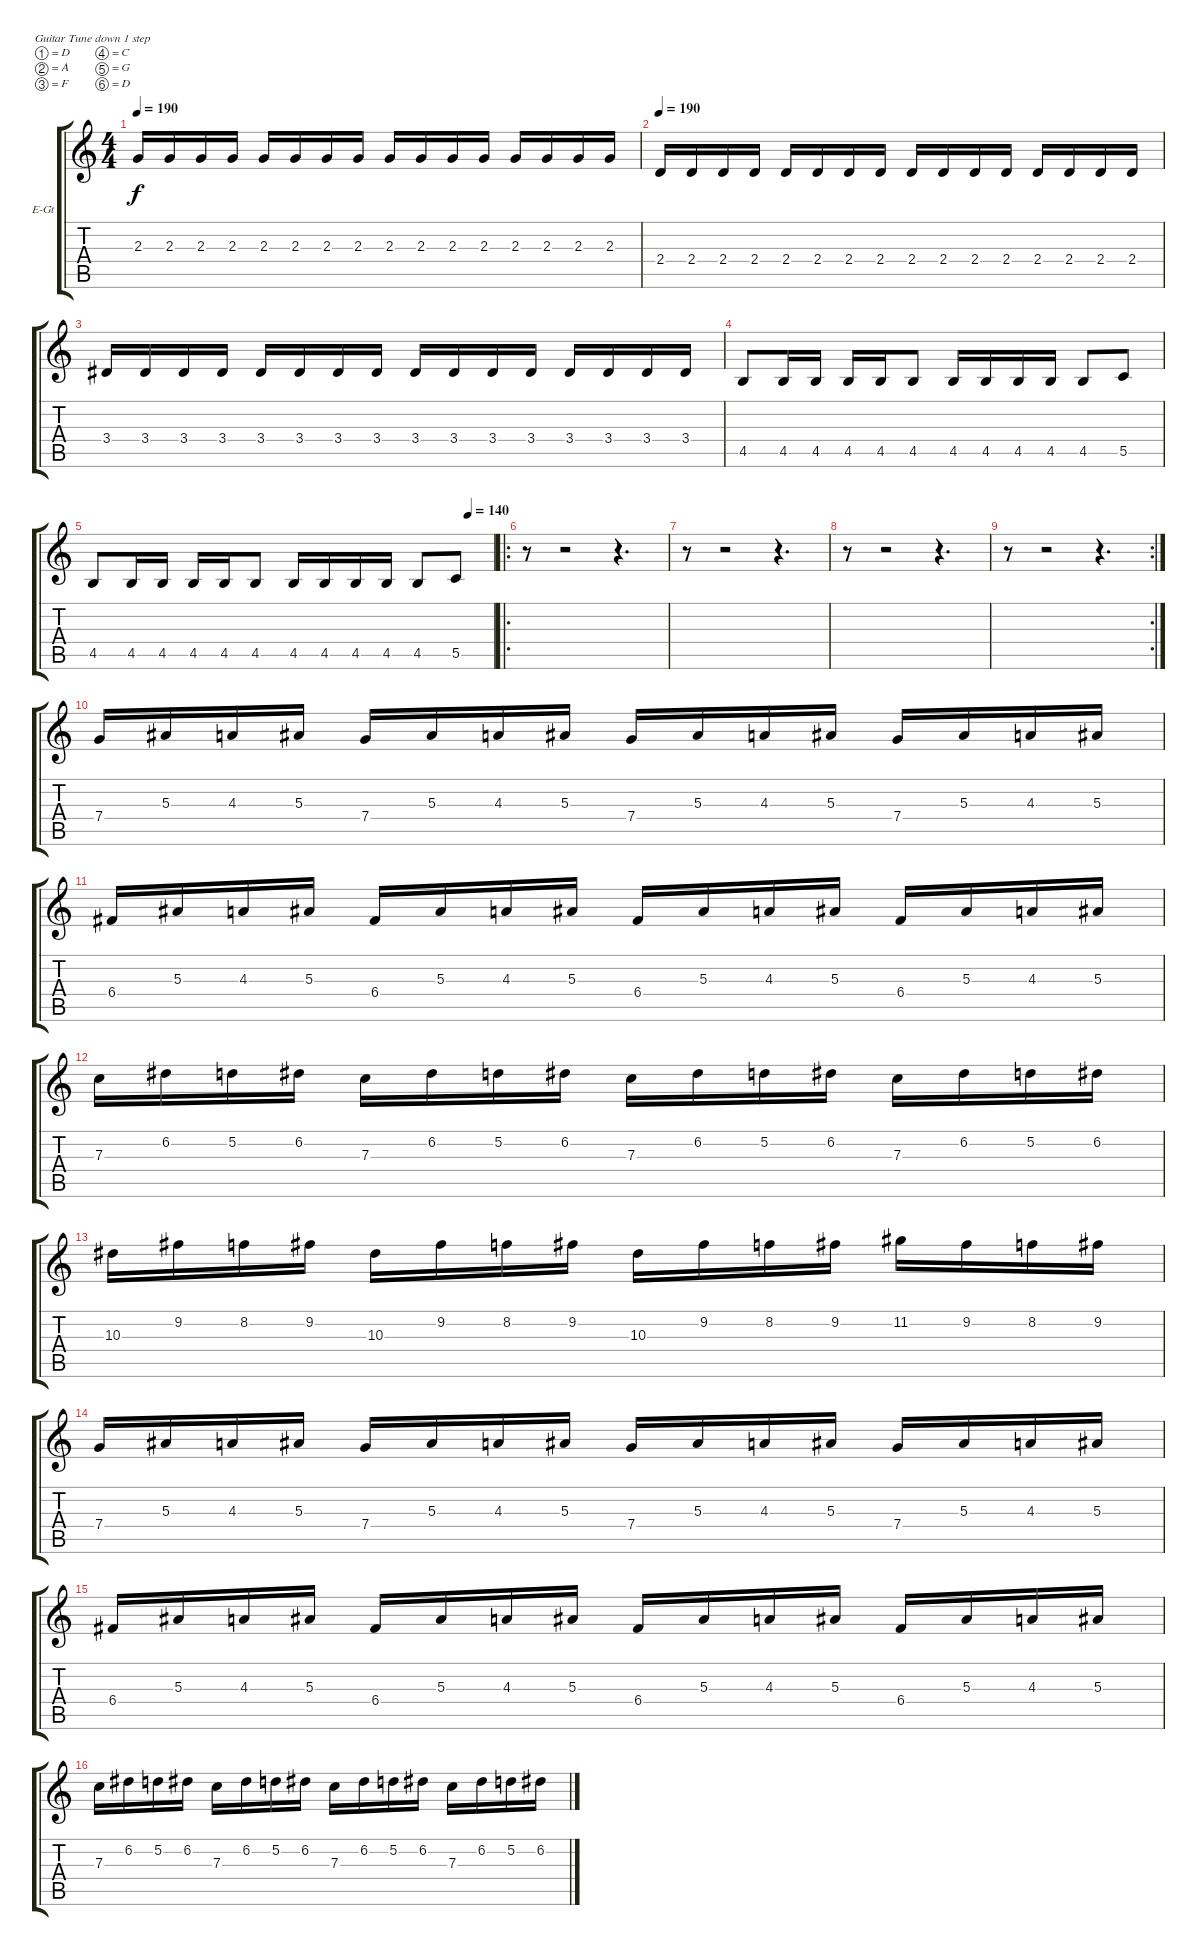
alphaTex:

\bracketExtendMode groupsimilarinstruments
\firstSystemTrackNameOrientation horizontal
\otherSystemsTrackNameOrientation horizontal
\track ("Paul - Guitar 2" "E-Gt") {instrument distortionguitar}
\staff {score tabs}
\tuning (D4 A3 F3 C3 G2 D2)
\ts (4 4)
\tempo 190
\clef g2
\ks c
2.3.16{dy f} 2.3.16 2.3.16 2.3.16 2.3.16 2.3.16 2.3.16 2.3.16 2.3.16 2.3.16 2.3.16 2.3.16 2.3.16 2.3.16 2.3.16 2.3.16 |
\tempo 190
2.4.16 2.4.16 2.4.16 2.4.16 2.4.16 2.4.16 2.4.16 2.4.16 2.4.16 2.4.16 2.4.16 2.4.16 2.4.16 2.4.16 2.4.16 2.4.16 |
3.4.16 3.4.16 3.4.16 3.4.16 3.4.16 3.4.16 3.4.16 3.4.16 3.4.16 3.4.16 3.4.16 3.4.16 3.4.16 3.4.16 3.4.16 3.4.16 |
4.5.8 4.5.16 4.5.16 4.5.16 4.5.16 4.5.8 4.5.16 4.5.16 4.5.16 4.5.16 4.5.8 5.5.8 |
\tempo (140 0.9375)
4.5.8 4.5.16 4.5.16 4.5.16 4.5.16 4.5.8 4.5.16 4.5.16 4.5.16 4.5.16 4.5.8 5.5.8 |
\ro
r.8 r.2 r.4{d} |
r.8 r.2 r.4{d} |
r.8 r.2 r.4{d} |
\rc 2
r.8 r.2 r.4{d} |
7.4.16 5.3.16 4.3.16 5.3.16 7.4.16 5.3.16 4.3.16 5.3.16 7.4.16 5.3.16 4.3.16 5.3.16 7.4.16 5.3.16 4.3.16 5.3.16 |
6.4.16 5.3.16 4.3.16 5.3.16 6.4.16 5.3.16 4.3.16 5.3.16 6.4.16 5.3.16 4.3.16 5.3.16 6.4.16 5.3.16 4.3.16 5.3.16 |
7.3.16 6.2.16 5.2.16 6.2.16 7.3.16 6.2.16 5.2.16 6.2.16 7.3.16 6.2.16 5.2.16 6.2.16 7.3.16 6.2.16 5.2.16 6.2.16 |
10.3.16 9.2.16 8.2.16 9.2.16 10.3.16 9.2.16 8.2.16 9.2.16 10.3.16 9.2.16 8.2.16 9.2.16 11.2.16 9.2.16 8.2.16 9.2.16 |
7.4.16 5.3.16 4.3.16 5.3.16 7.4.16 5.3.16 4.3.16 5.3.16 7.4.16 5.3.16 4.3.16 5.3.16 7.4.16 5.3.16 4.3.16 5.3.16 |
6.4.16 5.3.16 4.3.16 5.3.16 6.4.16 5.3.16 4.3.16 5.3.16 6.4.16 5.3.16 4.3.16 5.3.16 6.4.16 5.3.16 4.3.16 5.3.16 |
7.3.16 6.2.16 5.2.16 6.2.16 7.3.16 6.2.16 5.2.16 6.2.16 7.3.16 6.2.16 5.2.16 6.2.16 7.3.16 6.2.16 5.2.16 6.2.16
